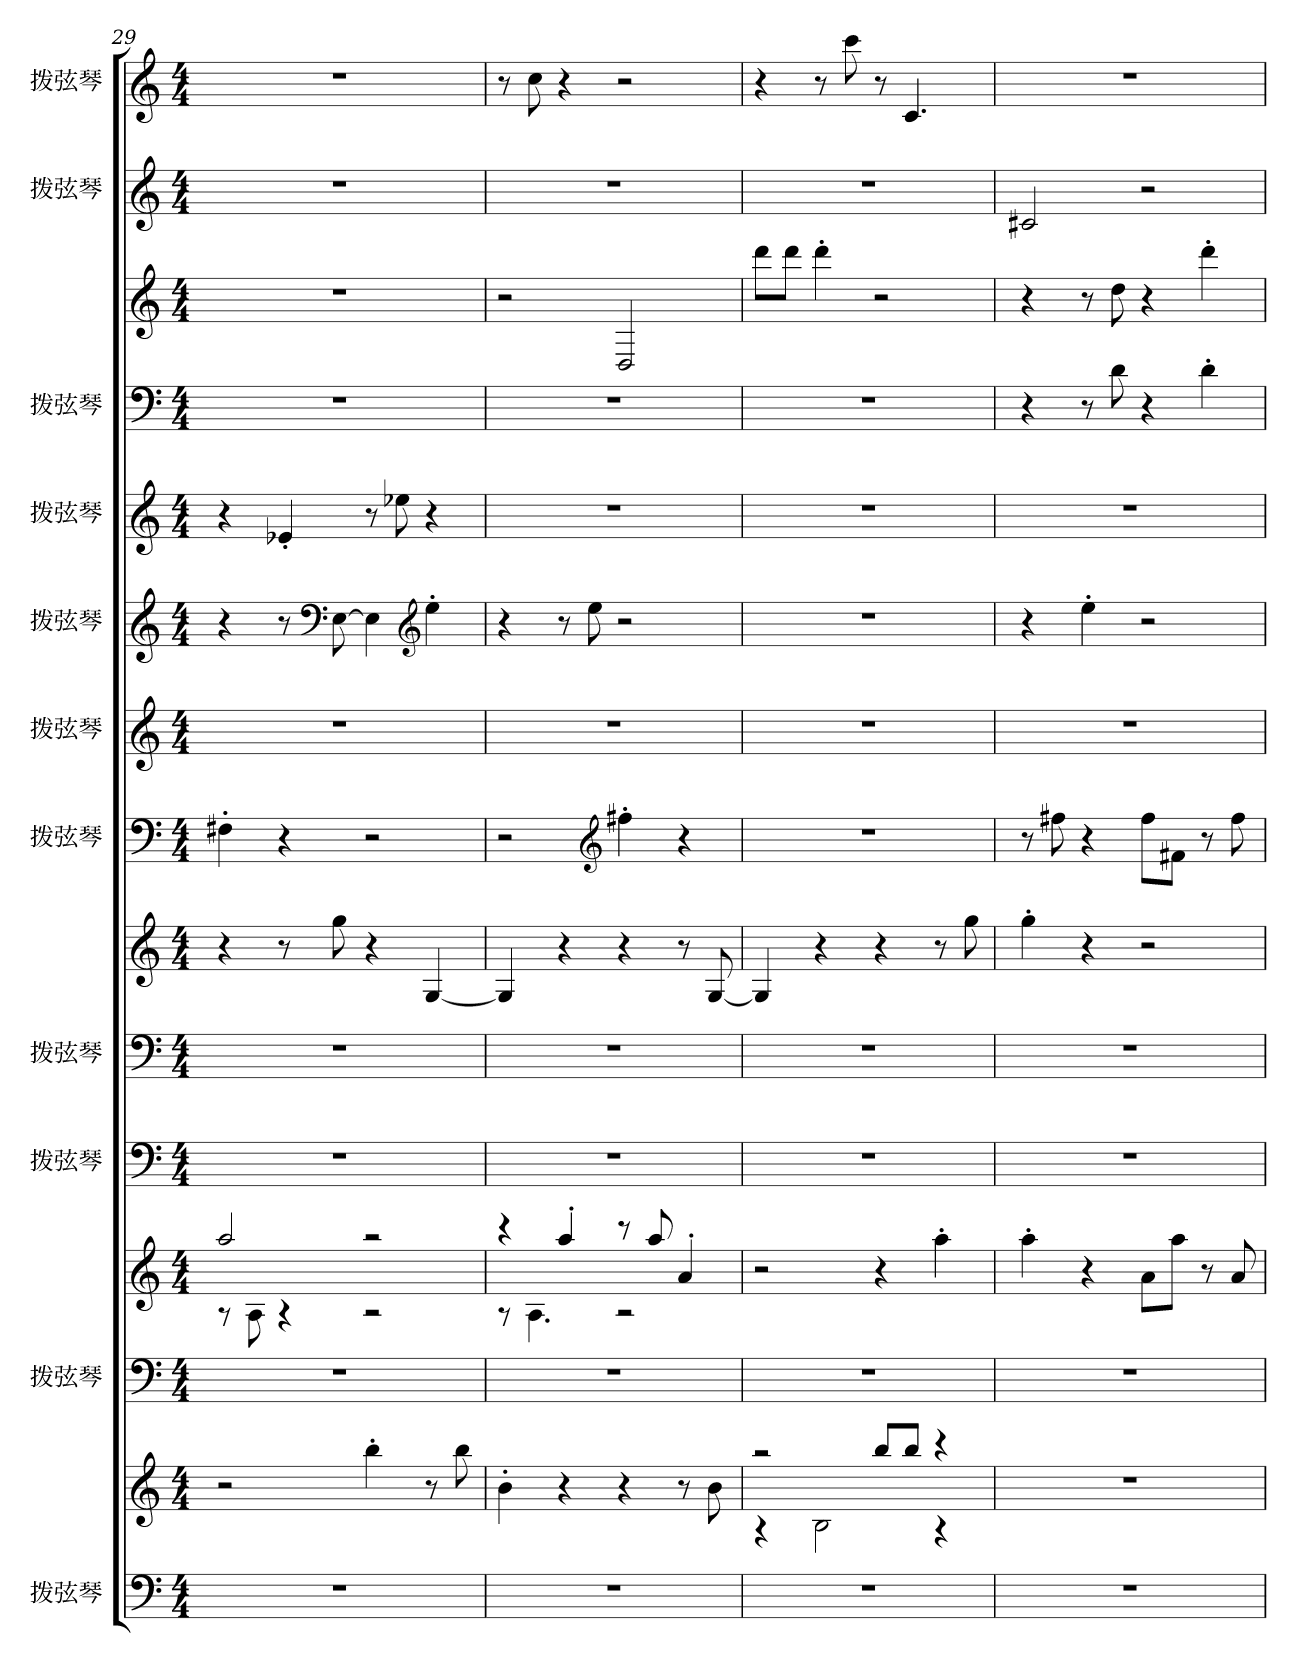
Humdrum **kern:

**kern	**kern	**kern	**kern	**kern	**kern	**kern	**kern	**kern	**kern	**kern	**kern	**kern	**kern	**kern
*part11	*part11	*part10	*part10	*part9	*part8	*part8	*part7	*part6	*part5	*part4	*part3	*part3	*part2	*part1
*staff15	*staff14	*staff13	*staff12	*staff11	*staff10	*staff9	*staff8	*staff7	*staff6	*staff5	*staff4	*staff3	*staff2	*staff1
*I"拨弦琴	*	*I"拨弦琴	*	*I"拨弦琴	*I"拨弦琴	*	*I"拨弦琴	*I"拨弦琴	*I"拨弦琴	*I"拨弦琴	*I"拨弦琴	*	*I"拨弦琴	*I"拨弦琴
*clefF4	*clefG2	*clefF4	*clefG2	*clefF4	*clefF4	*clefG2	*clefF4	*clefG2	*clefG2	*clefG2	*clefF4	*clefG2	*clefG2	*clefG2
*k[]	*k[]	*k[]	*k[]	*k[]	*k[]	*k[]	*k[]	*k[]	*k[]	*k[]	*k[]	*k[]	*k[]	*k[]
*M4/4	*M4/4	*M4/4	*M4/4	*M4/4	*M4/4	*M4/4	*M4/4	*M4/4	*M4/4	*M4/4	*M4/4	*M4/4	*M4/4	*M4/4
=29	=29	=29	=29	=29	=29	=29	=29	=29	=29	=29	=29	=29	=29	=29
*	*	*	*^	*	*	*	*	*	*	*	*	*	*	*
1r	2r	1r	2aa/	8r	1r	1r	4r	4F#X'\	1r	4r	4r	1r	1r	1r	1r
.	.	.	.	8A\	.	.	.	.	.	.	.	.	.	.	.
.	.	.	.	4r	.	.	8r	4r	.	8r	4e-X'/	.	.	.	.
*	*	*	*	*	*	*	*	*	*	*clefF4	*	*	*	*	*
.	.	.	.	.	.	.	8gg\	.	.	[8E\	.	.	.	.	.
.	4bb'\	.	2r	2r	.	.	4r	2r	.	4E\]	8r	.	.	.	.
.	.	.	.	.	.	.	.	.	.	.	8ee-X\	.	.	.	.
*	*	*	*	*	*	*	*	*	*	*clefG2	*	*	*	*	*
.	8r	.	.	.	.	.	[4G/	.	.	4ee'\	4r	.	.	.	.
.	8bb\	.	.	.	.	.	.	.	.	.	.	.	.	.	.
=30	=30	=30	=30	=30	=30	=30	=30	=30	=30	=30	=30	=30	=30	=30	=30
1r	4b'\	1r	4r	8r	1r	1r	4G/]	2r	1r	4r	1r	1r	2r	1r	8r
.	.	.	.	4.A\	.	.	.	.	.	.	.	.	.	.	8cc\
.	4r	.	4aa'/	.	.	.	4r	.	.	8r	.	.	.	.	4r
.	.	.	.	.	.	.	.	.	.	8ee\	.	.	.	.	.
*	*	*	*	*	*	*	*	*clefG2	*	*	*	*	*	*	*
.	4r	.	8r	2r	.	.	4r	4ff#X'\	.	2r	.	.	2D/	.	2r
.	.	.	8aa/	.	.	.	.	.	.	.	.	.	.	.	.
.	8r	.	4a'/	.	.	.	8r	4r	.	.	.	.	.	.	.
.	8b\	.	.	.	.	.	[8G/	.	.	.	.	.	.	.	.
*	*	*	*v	*v	*	*	*	*	*	*	*	*	*	*	*
!!LO:PB:g=z
=31	=31	=31	=31	=31	=31	=31	=31	=31	=31	=31	=31	=31	=31	=31
*	*^	*	*	*	*	*	*	*	*	*	*	*	*	*
1r	2r	4r	1r	2r	1r	1r	4G/]	1r	1r	1r	1r	1r	8ddd\L	1r	4r
.	.	.	.	.	.	.	.	.	.	.	.	.	8ddd\J	.	.
.	.	2B\	.	.	.	.	4r	.	.	.	.	.	4ddd'\	.	8r
.	.	.	.	.	.	.	.	.	.	.	.	.	.	.	8ccc\
.	8bb/L	.	.	4r	.	.	4r	.	.	.	.	.	2r	.	8r
.	8bb/J	.	.	.	.	.	.	.	.	.	.	.	.	.	4.c/
.	4r	4r	.	4aa'\	.	.	8r	.	.	.	.	.	.	.	.
.	.	.	.	.	.	.	8gg\	.	.	.	.	.	.	.	.
*	*v	*v	*	*	*	*	*	*	*	*	*	*	*	*	*
=32	=32	=32	=32	=32	=32	=32	=32	=32	=32	=32	=32	=32	=32	=32
1r	1r	1r	4aa'\	1r	1r	4gg'\	8r	1r	4r	1r	4r	4r	2c#X/	1r
.	.	.	.	.	.	.	8ff#X\	.	.	.	.	.	.	.
.	.	.	4r	.	.	4r	4r	.	4ee'\	.	8r	8r	.	.
.	.	.	.	.	.	.	.	.	.	.	8d\	8dd\	.	.
.	.	.	8a\L	.	.	2r	8ff#\L	.	2r	.	4r	4r	2r	.
.	.	.	8aa\J	.	.	.	8f#X\J	.	.	.	.	.	.	.
.	.	.	8r	.	.	.	8r	.	.	.	4d'\	4ddd'\	.	.
.	.	.	8a/	.	.	.	8ff#\	.	.	.	.	.	.	.
=	=	=	=	=	=	=	=	=	=	=	=	=	=	=
*-	*-	*-	*-	*-	*-	*-	*-	*-	*-	*-	*-	*-	*-	*-
